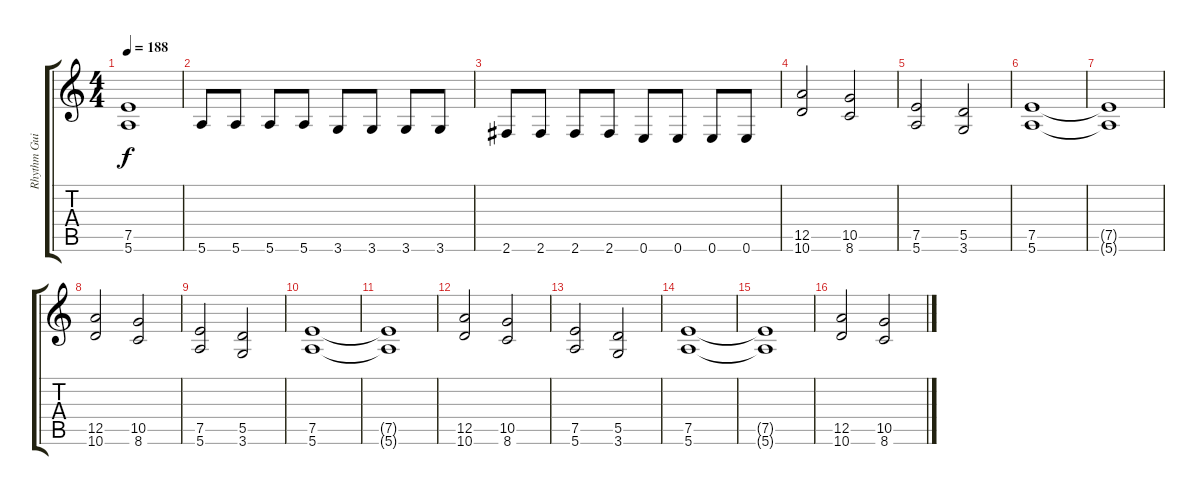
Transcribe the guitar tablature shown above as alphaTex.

\track ("Rhythm Guitar" "Rhythm Gui") {instrument distortionguitar}
\staff {score tabs}
\tuning (E4 B3 G3 D3 A2 E2) {hide}
\ts (4 4)
\tempo 188
\clef g2
\ks c
(7.5{t} 5.6{t}).1{dy f} |
5.6.8 5.6.8 5.6.8 5.6.8 3.6.8 3.6.8 3.6.8 3.6.8 |
2.6.8 2.6.8 2.6.8 2.6.8 0.6.8 0.6.8 0.6.8 0.6.8 |
(12.5 10.6).2 (10.5 8.6).2 |
(7.5 5.6).2 (5.5 3.6).2 |
(7.5 5.6).1 |
(7.5{t} 5.6{t}).1 |
(12.5 10.6).2 (10.5 8.6).2 |
(7.5 5.6).2 (5.5 3.6).2 |
(7.5 5.6).1 |
(7.5{t} 5.6{t}).1 |
(12.5 10.6).2 (10.5 8.6).2 |
(7.5 5.6).2 (5.5 3.6).2 |
(7.5 5.6).1 |
(7.5{t} 5.6{t}).1 |
(12.5 10.6).2 (10.5 8.6).2
